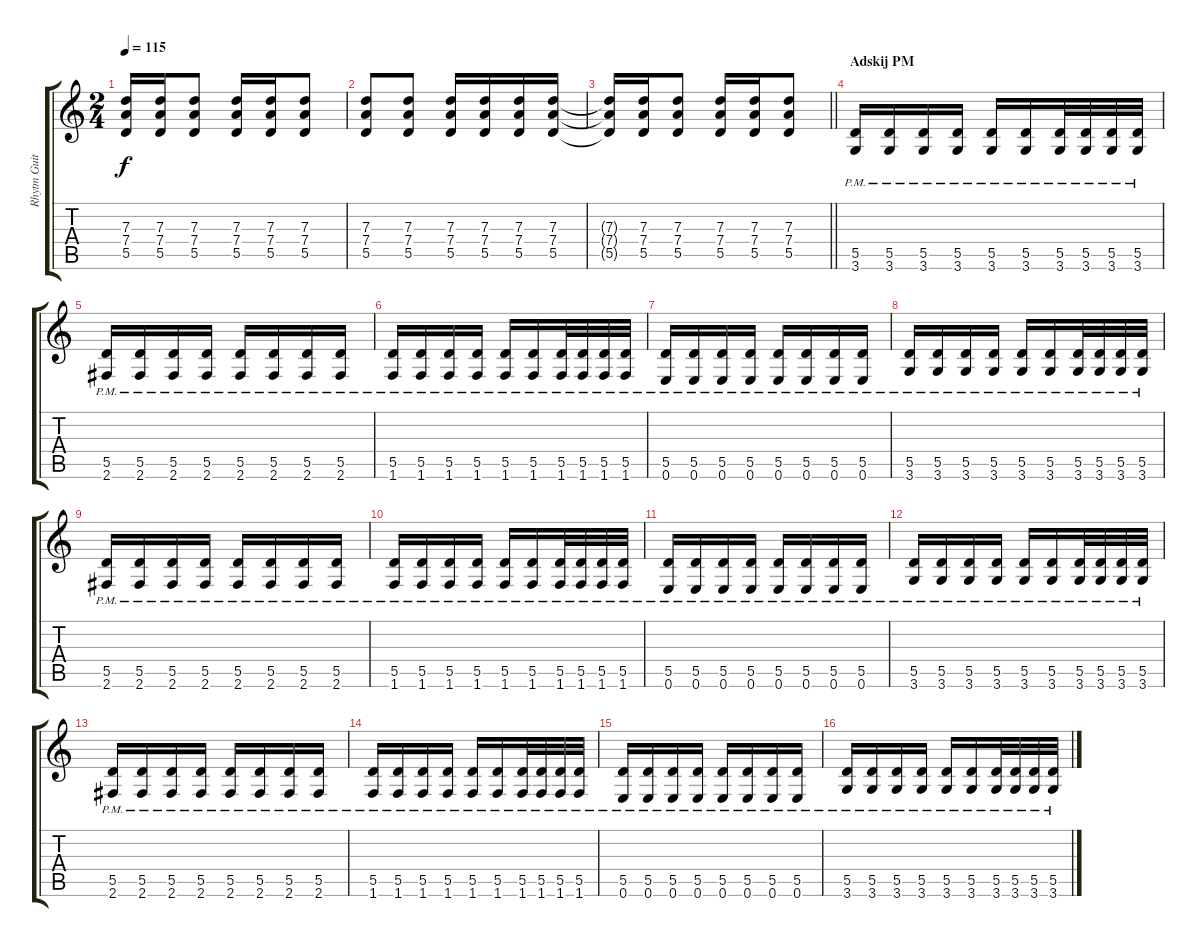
\track ("Rhytm Guitar" "Rhytm Guit") {instrument distortionguitar}
\staff {score tabs}
\tuning (E4 B3 G3 D3 A2 E2) {hide}
\ts (2 4)
\tempo 115
\clef g2
\ks c
(7.3{t} 7.4{t} 5.5{t}).16{dy f} (7.3 7.4 5.5).16 (7.3 7.4 5.5).8 (7.3 7.4 5.5).16 (7.3 7.4 5.5).16 (7.3 7.4 5.5).8 |
(7.3 7.4 5.5).8 (7.3 7.4 5.5).8 (7.3 7.4 5.5).16 (7.3 7.4 5.5).16 (7.3 7.4 5.5).16 (7.3 7.4 5.5).16 |
\barLineRight lightlight
(7.3{t} 7.4{t} 5.5{t}).16 (7.3 7.4 5.5).16 (7.3 7.4 5.5).8 (7.3 7.4 5.5).16 (7.3 7.4 5.5).16 (7.3 7.4 5.5).8 |
\section ("" "Adskij PM")
(5.5{pm} 3.6{pm}).16 (5.5{pm} 3.6{pm}).16 (5.5{pm} 3.6{pm}).16 (5.5{pm} 3.6{pm}).16 (5.5{pm} 3.6{pm}).16 (5.5{pm} 3.6{pm}).16 (5.5{pm} 3.6{pm}).32 (5.5{pm} 3.6{pm}).32 (5.5{pm} 3.6{pm}).32 (5.5{pm} 3.6{pm}).32 |
(5.5{pm} 2.6{pm}).16 (5.5{pm} 2.6{pm}).16 (5.5{pm} 2.6{pm}).16 (5.5{pm} 2.6{pm}).16 (5.5{pm} 2.6{pm}).16 (5.5{pm} 2.6{pm}).16 (5.5{pm} 2.6{pm}).16 (5.5{pm} 2.6{pm}).16 |
(5.5{pm} 1.6{pm}).16 (5.5{pm} 1.6{pm}).16 (5.5{pm} 1.6{pm}).16 (5.5{pm} 1.6{pm}).16 (5.5{pm} 1.6{pm}).16 (5.5{pm} 1.6{pm}).16 (5.5{pm} 1.6{pm}).32 (5.5{pm} 1.6{pm}).32 (5.5{pm} 1.6{pm}).32 (5.5{pm} 1.6{pm}).32 |
(5.5{pm} 0.6{pm}).16 (5.5{pm} 0.6{pm}).16 (5.5{pm} 0.6{pm}).16 (5.5{pm} 0.6{pm}).16 (5.5{pm} 0.6{pm}).16 (5.5{pm} 0.6{pm}).16 (5.5{pm} 0.6{pm}).16 (5.5{pm} 0.6{pm}).16 |
(5.5{pm} 3.6{pm}).16 (5.5{pm} 3.6{pm}).16 (5.5{pm} 3.6{pm}).16 (5.5{pm} 3.6{pm}).16 (5.5{pm} 3.6{pm}).16 (5.5{pm} 3.6{pm}).16 (5.5{pm} 3.6{pm}).32 (5.5{pm} 3.6{pm}).32 (5.5{pm} 3.6{pm}).32 (5.5{pm} 3.6{pm}).32 |
(5.5{pm} 2.6{pm}).16 (5.5{pm} 2.6{pm}).16 (5.5{pm} 2.6{pm}).16 (5.5{pm} 2.6{pm}).16 (5.5{pm} 2.6{pm}).16 (5.5{pm} 2.6{pm}).16 (5.5{pm} 2.6{pm}).16 (5.5{pm} 2.6{pm}).16 |
(5.5{pm} 1.6{pm}).16 (5.5{pm} 1.6{pm}).16 (5.5{pm} 1.6{pm}).16 (5.5{pm} 1.6{pm}).16 (5.5{pm} 1.6{pm}).16 (5.5{pm} 1.6{pm}).16 (5.5{pm} 1.6{pm}).32 (5.5{pm} 1.6{pm}).32 (5.5{pm} 1.6{pm}).32 (5.5{pm} 1.6{pm}).32 |
(5.5{pm} 0.6{pm}).16 (5.5{pm} 0.6{pm}).16 (5.5{pm} 0.6{pm}).16 (5.5{pm} 0.6{pm}).16 (5.5{pm} 0.6{pm}).16 (5.5{pm} 0.6{pm}).16 (5.5{pm} 0.6{pm}).16 (5.5{pm} 0.6{pm}).16 |
(5.5{pm} 3.6{pm}).16 (5.5{pm} 3.6{pm}).16 (5.5{pm} 3.6{pm}).16 (5.5{pm} 3.6{pm}).16 (5.5{pm} 3.6{pm}).16 (5.5{pm} 3.6{pm}).16 (5.5{pm} 3.6{pm}).32 (5.5{pm} 3.6{pm}).32 (5.5{pm} 3.6{pm}).32 (5.5{pm} 3.6{pm}).32 |
(5.5{pm} 2.6{pm}).16 (5.5{pm} 2.6{pm}).16 (5.5{pm} 2.6{pm}).16 (5.5{pm} 2.6{pm}).16 (5.5{pm} 2.6{pm}).16 (5.5{pm} 2.6{pm}).16 (5.5{pm} 2.6{pm}).16 (5.5{pm} 2.6{pm}).16 |
(5.5{pm} 1.6{pm}).16 (5.5{pm} 1.6{pm}).16 (5.5{pm} 1.6{pm}).16 (5.5{pm} 1.6{pm}).16 (5.5{pm} 1.6{pm}).16 (5.5{pm} 1.6{pm}).16 (5.5{pm} 1.6{pm}).32 (5.5{pm} 1.6{pm}).32 (5.5{pm} 1.6{pm}).32 (5.5{pm} 1.6{pm}).32 |
(5.5{pm} 0.6{pm}).16 (5.5{pm} 0.6{pm}).16 (5.5{pm} 0.6{pm}).16 (5.5{pm} 0.6{pm}).16 (5.5{pm} 0.6{pm}).16 (5.5{pm} 0.6{pm}).16 (5.5{pm} 0.6{pm}).16 (5.5{pm} 0.6{pm}).16 |
(5.5{pm} 3.6{pm}).16 (5.5{pm} 3.6{pm}).16 (5.5{pm} 3.6{pm}).16 (5.5{pm} 3.6{pm}).16 (5.5{pm} 3.6{pm}).16 (5.5{pm} 3.6{pm}).16 (5.5{pm} 3.6{pm}).32 (5.5{pm} 3.6{pm}).32 (5.5{pm} 3.6{pm}).32 (5.5{pm} 3.6{pm}).32
